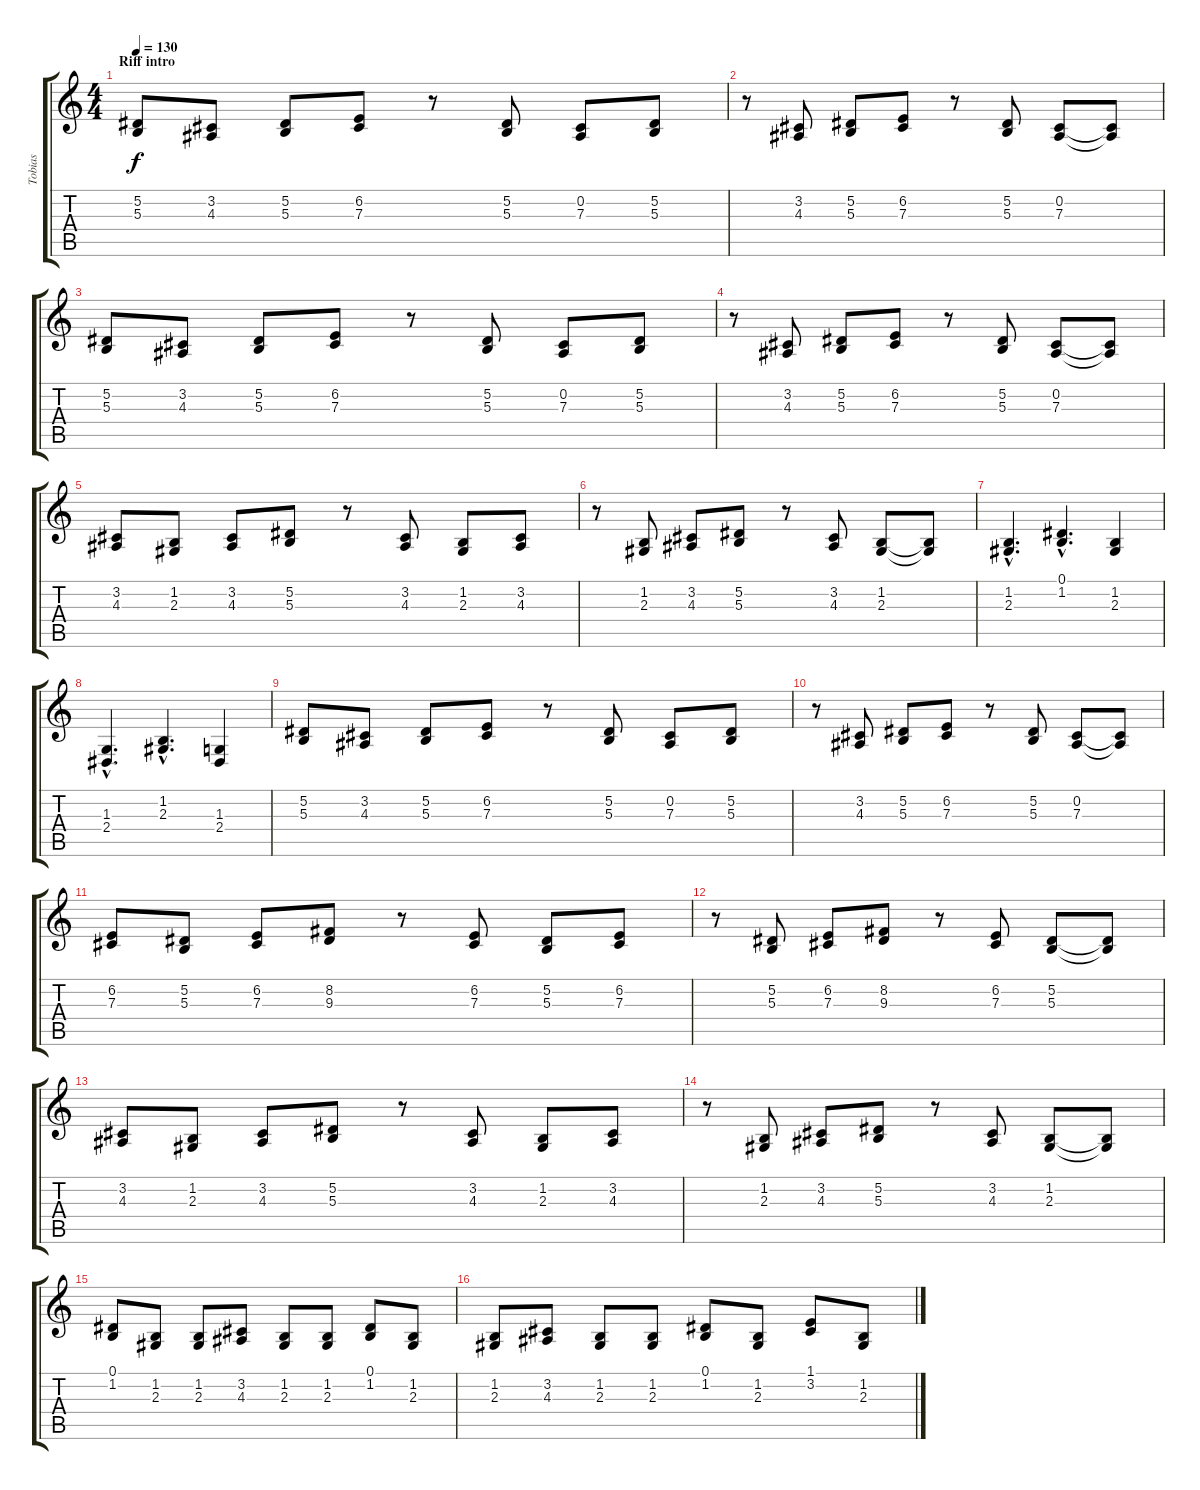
\track ("Tobias" "Tobias") {instrument oboe}
\staff {score tabs}
\tuning (Eb4 Bb3 Gb3 Db3 Ab2 Eb2) {hide}
\ts (4 4)
\section ("" "Riff intro")
\tempo 130
\clef g2
\ks c
(5.2 5.3).8{dy f} (3.2 4.3).8 (5.2 5.3).8 (6.2 7.3).8 r.8 (5.2 5.3).8 (0.2 7.3).8 (5.2 5.3).8 |
r.8 (3.2 4.3).8 (5.2 5.3).8 (6.2 7.3).8 r.8 (5.2 5.3).8 (0.2 7.3).8 (0.2{t} 7.3{t}).8 |
(5.2 5.3).8 (3.2 4.3).8 (5.2 5.3).8 (6.2 7.3).8 r.8 (5.2 5.3).8 (0.2 7.3).8 (5.2 5.3).8 |
r.8 (3.2 4.3).8 (5.2 5.3).8 (6.2 7.3).8 r.8 (5.2 5.3).8 (0.2 7.3).8 (0.2{t} 7.3{t}).8 |
(3.2 4.3).8 (1.2 2.3).8 (3.2 4.3).8 (5.2 5.3).8 r.8 (3.2 4.3).8 (1.2 2.3).8 (3.2 4.3).8 |
r.8 (1.2 2.3).8 (3.2 4.3).8 (5.2 5.3).8 r.8 (3.2 4.3).8 (1.2 2.3).8 (1.2{t} 2.3{t}).8 |
(1.2{hac} 2.3{hac}).4{d} (0.1{hac} 1.2{hac}).4{d} (1.2 2.3).4 |
(1.3{hac} 2.4{hac}).4{d} (1.2{hac} 2.3{hac}).4{d} (1.3 2.4).4 |
(5.2 5.3).8 (3.2 4.3).8 (5.2 5.3).8 (6.2 7.3).8 r.8 (5.2 5.3).8 (0.2 7.3).8 (5.2 5.3).8 |
r.8 (3.2 4.3).8 (5.2 5.3).8 (6.2 7.3).8 r.8 (5.2 5.3).8 (0.2 7.3).8 (0.2{t} 7.3{t}).8 |
(6.2 7.3).8 (5.2 5.3).8 (6.2 7.3).8 (8.2 9.3).8 r.8 (6.2 7.3).8 (5.2 5.3).8 (6.2 7.3).8 |
r.8 (5.2 5.3).8 (6.2 7.3).8 (8.2 9.3).8 r.8 (6.2 7.3).8 (5.2 5.3).8 (5.2{t} 5.3{t}).8 |
(3.2 4.3).8 (1.2 2.3).8 (3.2 4.3).8 (5.2 5.3).8 r.8 (3.2 4.3).8 (1.2 2.3).8 (3.2 4.3).8 |
r.8 (1.2 2.3).8 (3.2 4.3).8 (5.2 5.3).8 r.8 (3.2 4.3).8 (1.2 2.3).8 (1.2{t} 2.3{t}).8 |
(0.1 1.2).8 (1.2 2.3).8 (1.2 2.3).8 (3.2 4.3).8 (1.2 2.3).8 (1.2 2.3).8 (0.1 1.2).8 (1.2 2.3).8 |
(1.2 2.3).8 (3.2 4.3).8 (1.2 2.3).8 (1.2 2.3).8 (0.1 1.2).8 (1.2 2.3).8 (1.1 3.2).8 (1.2 2.3).8
